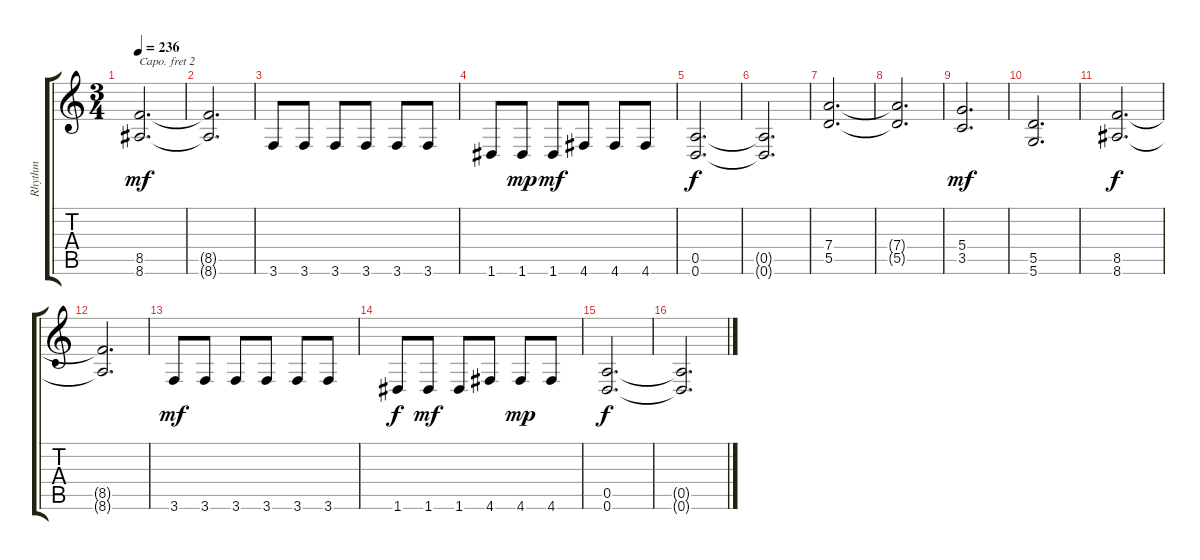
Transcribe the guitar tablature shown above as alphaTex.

\track ("Rhythm" "Rhythm") {instrument distortionguitar}
\staff {score tabs}
\capo 2
\tuning (D4 A3 F3 C3 G2 C2) {hide}
\ts (3 4)
\tempo 236
\clef g2
\ks c
(8.5 8.6).2{d dy mf} |
(8.5{t} 8.6{t}).2{d} |
3.6.8 3.6.8 3.6.8 3.6.8 3.6.8 3.6.8 |
1.6.8 1.6.8{dy mp} 1.6.8{dy mf} 4.6.8 4.6.8 4.6.8 |
(0.5 0.6).2{d dy f} |
(0.5{t} 0.6{t}).2{d} |
(7.4 5.5).2{d} |
(7.4{t} 5.5{t}).2{d} |
(5.4 3.5).2{d dy mf} |
(5.5 5.6).2{d} |
(8.5 8.6).2{d dy f} |
(8.5{t} 8.6{t}).2{d} |
3.6.8{dy mf} 3.6.8 3.6.8 3.6.8 3.6.8 3.6.8 |
1.6.8{dy f} 1.6.8{dy mf} 1.6.8 4.6.8 4.6.8{dy mp} 4.6.8 |
(0.5 0.6).2{d dy f} |
(0.5{t} 0.6{t}).2{d}
